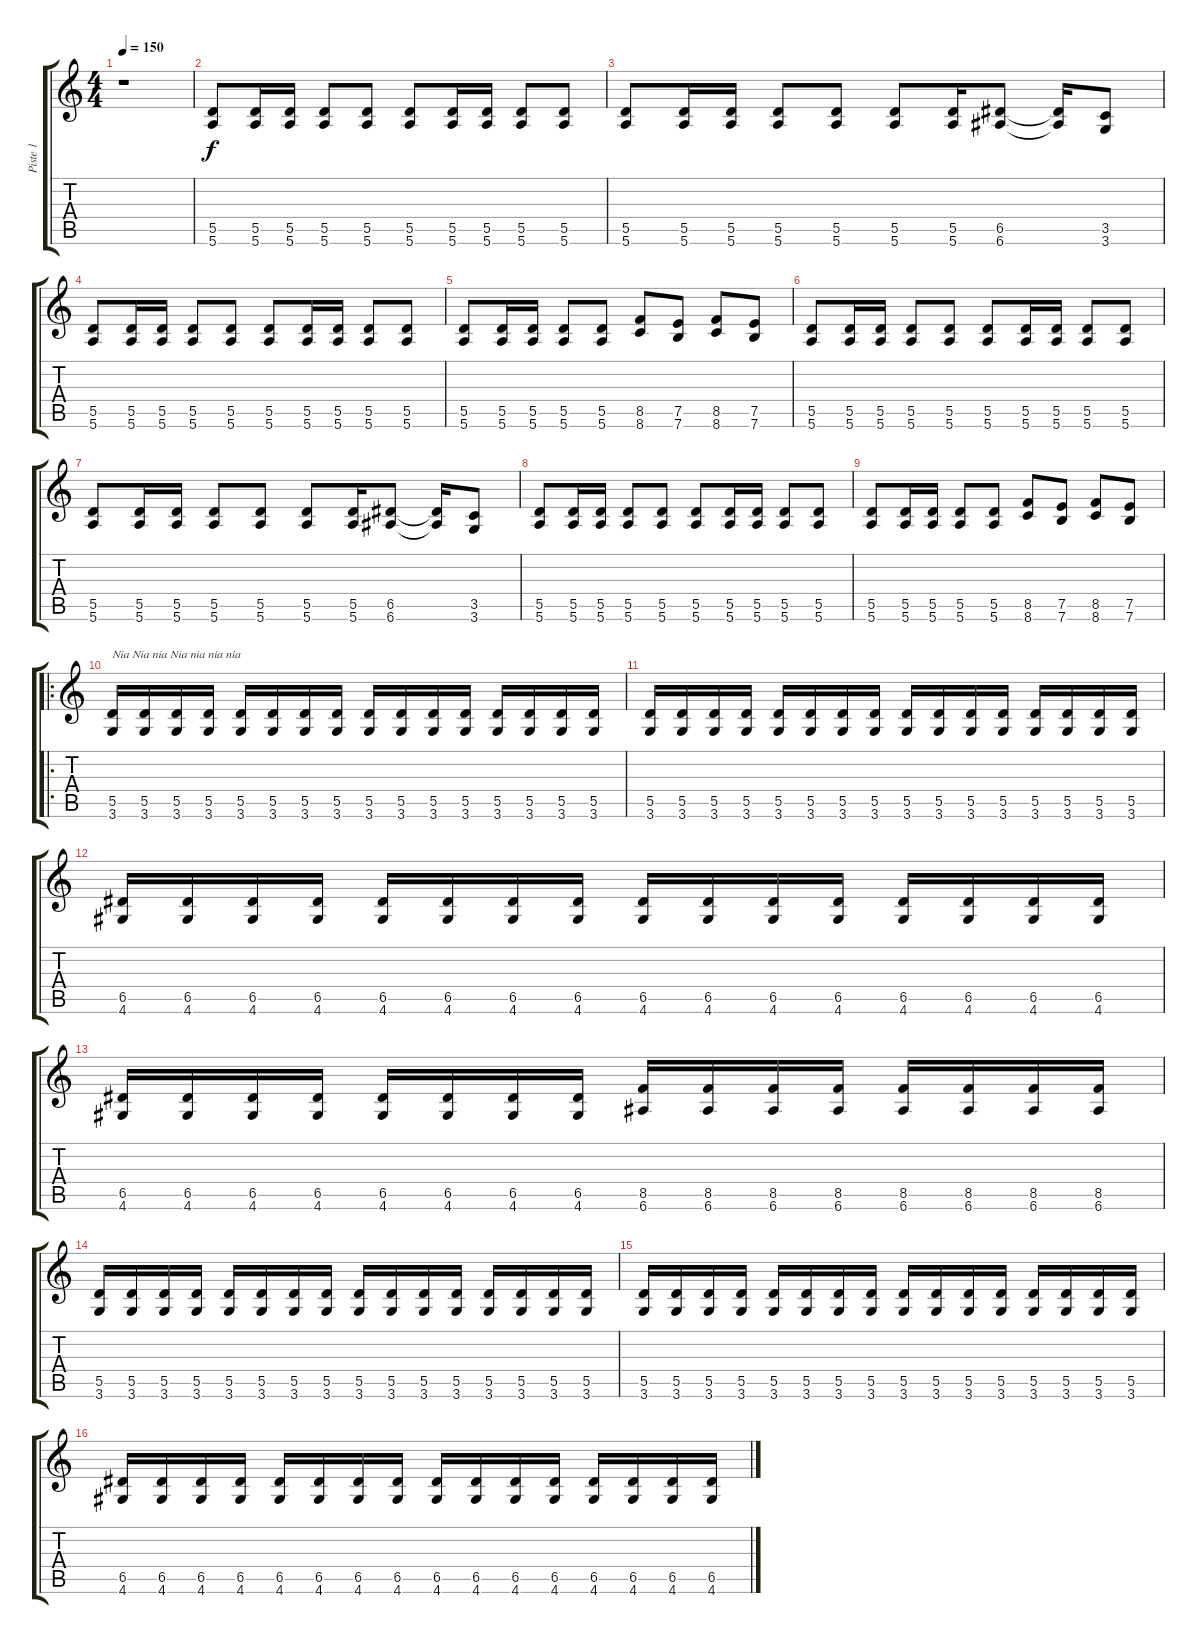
\track ("Piste 1" "Piste 1") {instrument overdrivenguitar}
\staff {score tabs}
\tuning (E4 B3 G3 D3 A2 E2) {hide}
\ts (4 4)
\tempo 150
\clef g2
\ks c
r.1{dy f instrument overdrivenguitar} |
(5.5 5.6).8 (5.5 5.6).16 (5.5 5.6).16 (5.5 5.6).8 (5.5 5.6).8 (5.5 5.6).8 (5.5 5.6).16 (5.5 5.6).16 (5.5 5.6).8 (5.5 5.6).8 |
(5.5 5.6).8 (5.5 5.6).16 (5.5 5.6).16 (5.5 5.6).8 (5.5 5.6).8 (5.5 5.6).8 (5.5 5.6).16 (6.5 6.6).8 (6.5{t} 6.6{t}).16 (3.5 3.6).8 |
(5.5 5.6).8 (5.5 5.6).16 (5.5 5.6).16 (5.5 5.6).8 (5.5 5.6).8 (5.5 5.6).8 (5.5 5.6).16 (5.5 5.6).16 (5.5 5.6).8 (5.5 5.6).8 |
(5.5 5.6).8 (5.5 5.6).16 (5.5 5.6).16 (5.5 5.6).8 (5.5 5.6).8 (8.5 8.6).8 (7.5 7.6).8 (8.5 8.6).8 (7.5 7.6).8 |
(5.5 5.6).8 (5.5 5.6).16 (5.5 5.6).16 (5.5 5.6).8 (5.5 5.6).8 (5.5 5.6).8 (5.5 5.6).16 (5.5 5.6).16 (5.5 5.6).8 (5.5 5.6).8 |
(5.5 5.6).8 (5.5 5.6).16 (5.5 5.6).16 (5.5 5.6).8 (5.5 5.6).8 (5.5 5.6).8 (5.5 5.6).16 (6.5 6.6).8 (6.5{t} 6.6{t}).16 (3.5 3.6).8 |
(5.5 5.6).8 (5.5 5.6).16 (5.5 5.6).16 (5.5 5.6).8 (5.5 5.6).8 (5.5 5.6).8 (5.5 5.6).16 (5.5 5.6).16 (5.5 5.6).8 (5.5 5.6).8 |
(5.5 5.6).8 (5.5 5.6).16 (5.5 5.6).16 (5.5 5.6).8 (5.5 5.6).8 (8.5 8.6).8 (7.5 7.6).8 (8.5 8.6).8 (7.5 7.6).8 |
\ro
(5.5 3.6).16{txt "Nia Nia nia Nia nia nia nia "} (5.5 3.6).16 (5.5 3.6).16 (5.5 3.6).16 (5.5 3.6).16 (5.5 3.6).16 (5.5 3.6).16 (5.5 3.6).16 (5.5 3.6).16 (5.5 3.6).16 (5.5 3.6).16 (5.5 3.6).16 (5.5 3.6).16 (5.5 3.6).16 (5.5 3.6).16 (5.5 3.6).16 |
(5.5 3.6).16 (5.5 3.6).16 (5.5 3.6).16 (5.5 3.6).16 (5.5 3.6).16 (5.5 3.6).16 (5.5 3.6).16 (5.5 3.6).16 (5.5 3.6).16 (5.5 3.6).16 (5.5 3.6).16 (5.5 3.6).16 (5.5 3.6).16 (5.5 3.6).16 (5.5 3.6).16 (5.5 3.6).16 |
(6.5 4.6).16 (6.5 4.6).16 (6.5 4.6).16 (6.5 4.6).16 (6.5 4.6).16 (6.5 4.6).16 (6.5 4.6).16 (6.5 4.6).16 (6.5 4.6).16 (6.5 4.6).16 (6.5 4.6).16 (6.5 4.6).16 (6.5 4.6).16 (6.5 4.6).16 (6.5 4.6).16 (6.5 4.6).16 |
(6.5 4.6).16 (6.5 4.6).16 (6.5 4.6).16 (6.5 4.6).16 (6.5 4.6).16 (6.5 4.6).16 (6.5 4.6).16 (6.5 4.6).16 (8.5 6.6).16 (8.5 6.6).16 (8.5 6.6).16 (8.5 6.6).16 (8.5 6.6).16 (8.5 6.6).16 (8.5 6.6).16 (8.5 6.6).16 |
(5.5 3.6).16 (5.5 3.6).16 (5.5 3.6).16 (5.5 3.6).16 (5.5 3.6).16 (5.5 3.6).16 (5.5 3.6).16 (5.5 3.6).16 (5.5 3.6).16 (5.5 3.6).16 (5.5 3.6).16 (5.5 3.6).16 (5.5 3.6).16 (5.5 3.6).16 (5.5 3.6).16 (5.5 3.6).16 |
(5.5 3.6).16 (5.5 3.6).16 (5.5 3.6).16 (5.5 3.6).16 (5.5 3.6).16 (5.5 3.6).16 (5.5 3.6).16 (5.5 3.6).16 (5.5 3.6).16 (5.5 3.6).16 (5.5 3.6).16 (5.5 3.6).16 (5.5 3.6).16 (5.5 3.6).16 (5.5 3.6).16 (5.5 3.6).16 |
(6.5 4.6).16 (6.5 4.6).16 (6.5 4.6).16 (6.5 4.6).16 (6.5 4.6).16 (6.5 4.6).16 (6.5 4.6).16 (6.5 4.6).16 (6.5 4.6).16 (6.5 4.6).16 (6.5 4.6).16 (6.5 4.6).16 (6.5 4.6).16 (6.5 4.6).16 (6.5 4.6).16 (6.5 4.6).16
